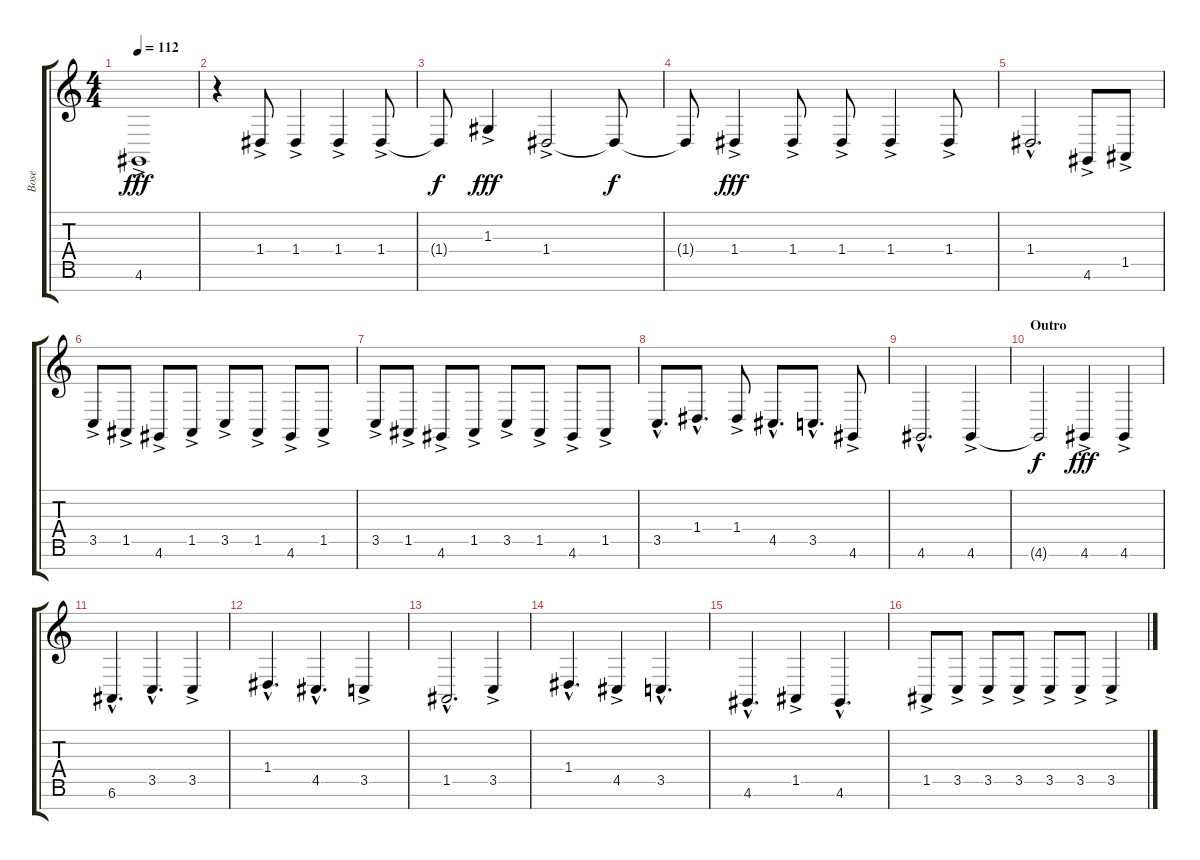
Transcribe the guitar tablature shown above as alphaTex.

\track ("Bose" "Bose") {instrument brightacousticpiano}
\staff {score tabs}
\tuning (E4 B3 G3 D3 A2 E2 B1) {hide}
\ts (4 4)
\tempo 112
\clef g2
\ks c
4.6{ac}.1{dy fff} |
r.4 1.4{ac}.8 1.4{ac}.4 1.4{ac}.4 1.4{ac}.8 |
1.4{t}.8{dy f} 1.3{ac}.4{dy fff} 1.4{ac}.2 1.4{t}.8{dy f} |
1.4{t}.8 1.4{ac}.4{dy fff} 1.4{ac}.8 1.4{ac}.8 1.4{ac}.4 1.4{ac}.8 |
1.4{hac}.2{d} 4.6{ac}.8 1.5{ac}.8 |
3.5{ac}.8 1.5{ac}.8 4.6{ac}.8 1.5{ac}.8 3.5{ac}.8 1.5{ac}.8 4.6{ac}.8 1.5{ac}.8 |
3.5{ac}.8 1.5{ac}.8 4.6{ac}.8 1.5{ac}.8 3.5{ac}.8 1.5{ac}.8 4.6{ac}.8 1.5{ac}.8 |
3.5{hac}.8{d} 1.4{hac}.8{d} 1.4{ac}.8 4.5{hac}.8{d} 3.5{hac}.8{d} 4.6{ac}.8 |
4.6{hac}.2{d} 4.6{ac}.4 |
\section ("" "Outro")
4.6{t}.2{dy f} 4.6{ac}.4{dy fff} 4.6{ac}.4 |
6.6{hac}.4{d} 3.5{hac}.4{d} 3.5{ac}.4 |
1.4{hac}.4{d} 4.5{hac}.4{d} 3.5{ac}.4 |
1.5{hac}.2{d} 3.5{ac}.4 |
1.4{hac}.4{d} 4.5{ac}.4 3.5{hac}.4{d} |
4.6{hac}.4{d} 1.5{ac}.4 4.6{hac}.4{d} |
1.5{ac}.8 3.5{ac}.8 3.5{ac}.8 3.5{ac}.8 3.5{ac}.8 3.5{ac}.8 3.5{ac}.4
